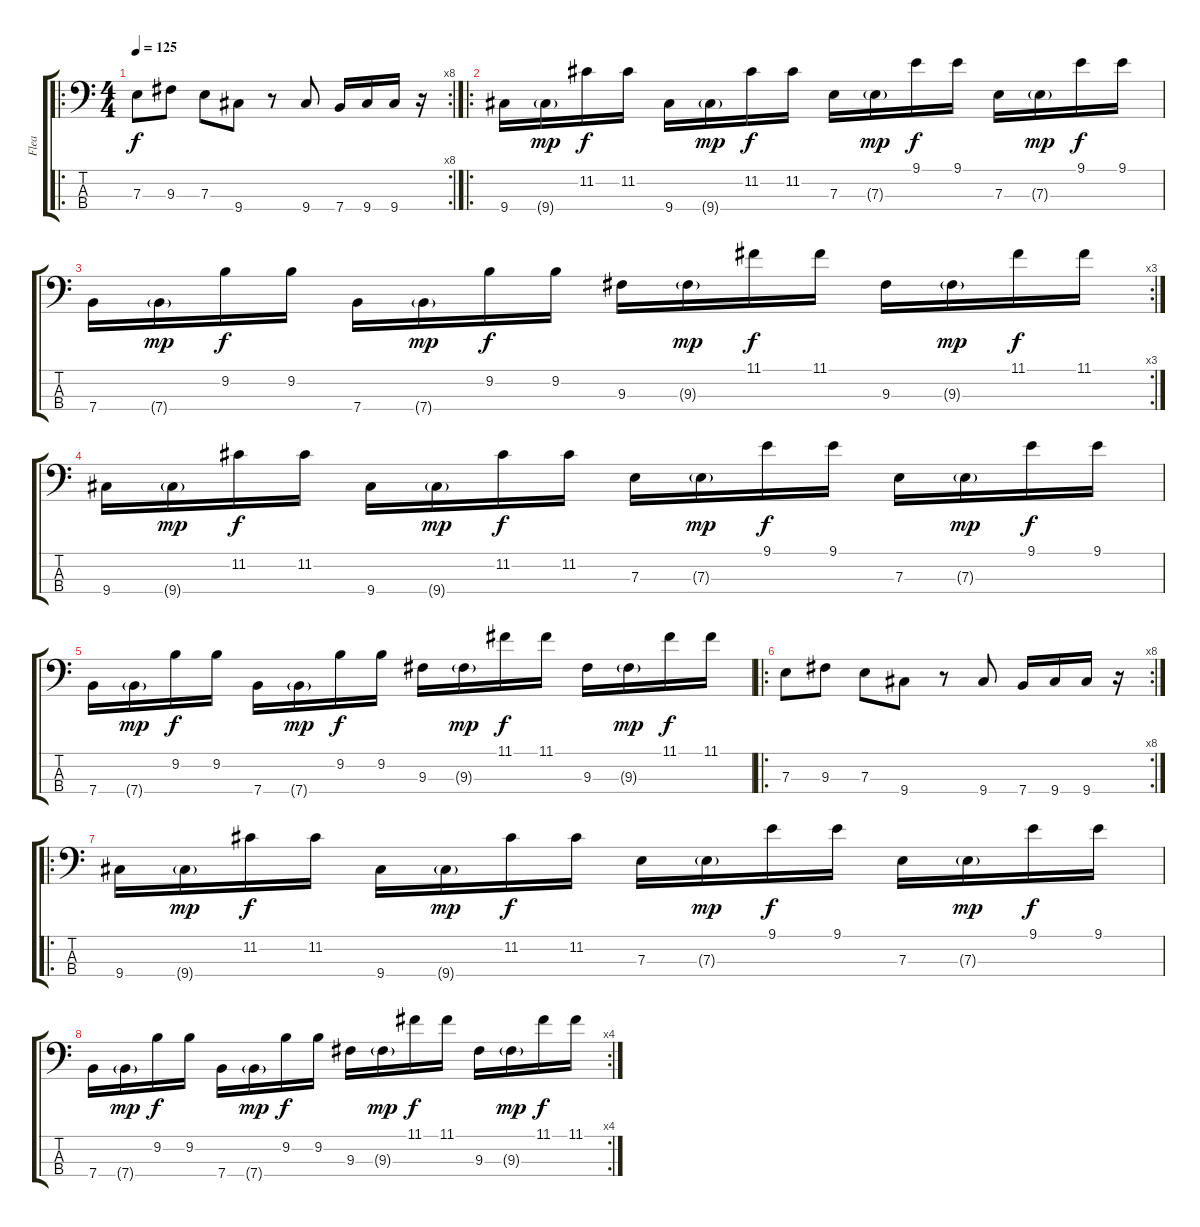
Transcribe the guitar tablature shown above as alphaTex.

\track ("Flea" "Flea") {instrument electricbassfinger}
\staff {score tabs}
\tuning (G2 D2 A1 E1) {hide}
\ro
\rc 8
\ts (4 4)
\tempo 125
\clef f4
\ks c
7.3.8{dy f instrument electricbassfinger} 9.3.8 7.3.8 9.4.8 r.8 9.4.8 7.4.16 9.4.16 9.4.16 r.16 |
\ro
9.4.16{instrument slapbass1} 9.4{g}.16{dy mp} 11.2.16{dy f} 11.2.16 9.4.16 9.4{g}.16{dy mp} 11.2.16{dy f} 11.2.16 7.3.16 7.3{g}.16{dy mp} 9.1.16{dy f} 9.1.16 7.3.16 7.3{g}.16{dy mp} 9.1.16{dy f} 9.1.16 |
\rc 3
7.4.16 7.4{g}.16{dy mp} 9.2.16{dy f} 9.2.16 7.4.16 7.4{g}.16{dy mp} 9.2.16{dy f} 9.2.16 9.3.16 9.3{g}.16{dy mp} 11.1.16{dy f} 11.1.16 9.3.16 9.3{g}.16{dy mp} 11.1.16{dy f} 11.1.16 |
9.4.16{instrument slapbass1} 9.4{g}.16{dy mp} 11.2.16{dy f} 11.2.16 9.4.16 9.4{g}.16{dy mp} 11.2.16{dy f} 11.2.16 7.3.16 7.3{g}.16{dy mp} 9.1.16{dy f} 9.1.16 7.3.16 7.3{g}.16{dy mp} 9.1.16{dy f} 9.1.16 |
7.4.16 7.4{g}.16{dy mp} 9.2.16{dy f} 9.2.16 7.4.16 7.4{g}.16{dy mp} 9.2.16{dy f} 9.2.16 9.3.16 9.3{g}.16{dy mp} 11.1.16{dy f} 11.1.16 9.3.16 9.3{g}.16{dy mp} 11.1.16{dy f} 11.1.16 |
\ro
\rc 8
7.3.8 9.3.8 7.3.8 9.4.8 r.8 9.4.8 7.4.16 9.4.16 9.4.16 r.16 |
\ro
9.4.16{instrument slapbass1} 9.4{g}.16{dy mp} 11.2.16{dy f} 11.2.16 9.4.16 9.4{g}.16{dy mp} 11.2.16{dy f} 11.2.16 7.3.16 7.3{g}.16{dy mp} 9.1.16{dy f} 9.1.16 7.3.16 7.3{g}.16{dy mp} 9.1.16{dy f} 9.1.16 |
\rc 4
7.4.16 7.4{g}.16{dy mp} 9.2.16{dy f} 9.2.16 7.4.16 7.4{g}.16{dy mp} 9.2.16{dy f} 9.2.16 9.3.16 9.3{g}.16{dy mp} 11.1.16{dy f} 11.1.16 9.3.16 9.3{g}.16{dy mp} 11.1.16{dy f} 11.1.16
